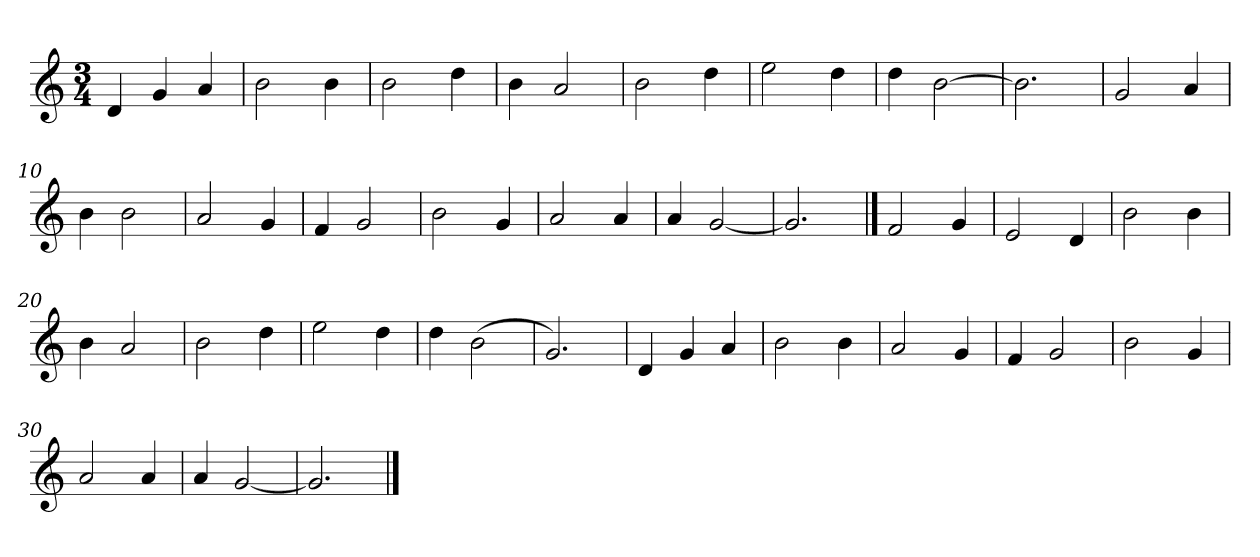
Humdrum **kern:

**kern
*part1
*staff1
*clefG2
*k[]
*M3/4
=1
4d/
4g/
4a/
=2
2b\
4b\
=3
2b\
4dd\
=4
4b\
2a/
=5
2b\
4dd\
=6
2ee\
4dd\
=7
4dd\
[2b\
=8
2.b\]
=9
2g/
4a/
=10
4b\
2b\
=11
2a/
4g/
=12
4f/
2g/
=13
2b\
4g/
=14
2a/
4a/
=15
4a/
[2g/
=16
2.g/]
!!LO:LB:g=z
==17
2f/
4g/
=18
2e/
4d/
=19
2b\
4b\
=20
4b\
2a/
=21
2b\
4dd\
=22
2ee\
4dd\
=23
4dd\
(>2b\
=24
2.g/)
=25
4d/
4g/
4a/
=26
2b\
4b\
=27
2a/
4g/
=28
4f/
2g/
=29
2b\
4g/
=30
2a/
4a/
=31
4a/
[2g/
=32
2.g/]
==
*-
